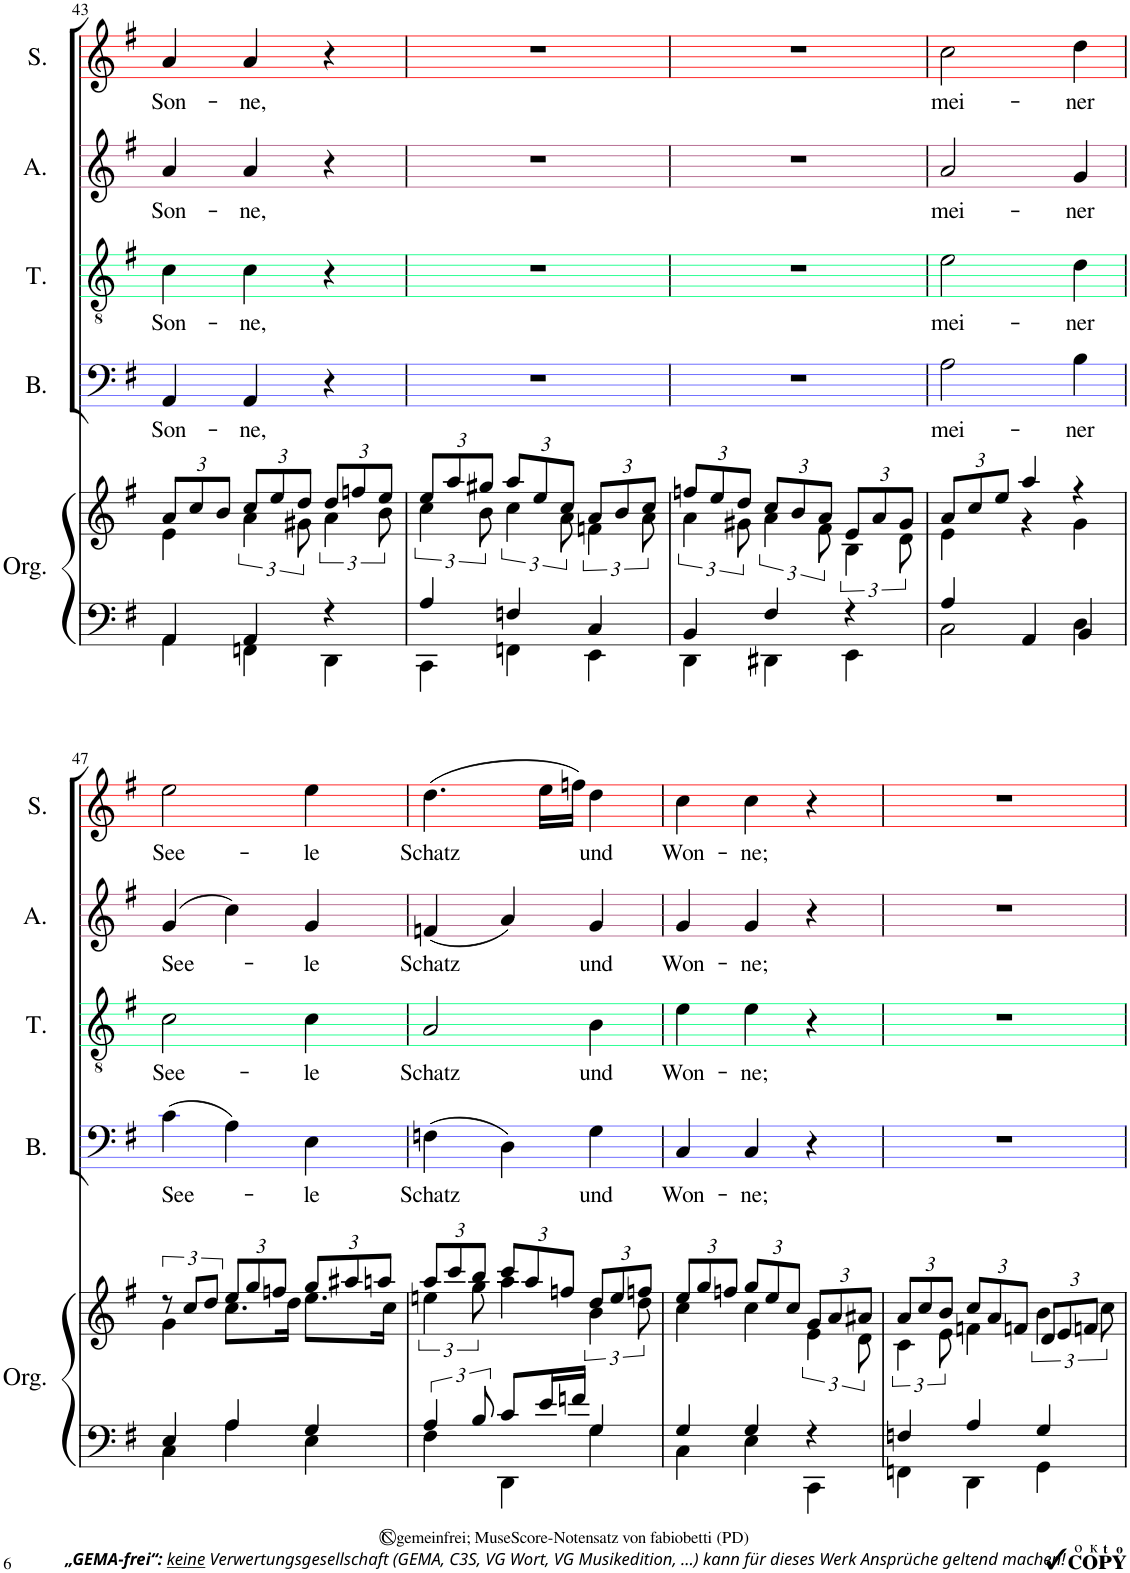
**kern	**kern	**kern	**text	**kern	**text	**kern	**text	**kern	**text
*part5	*part5	*part4	*part4	*part3	*part3	*part2	*part2	*part1	*part1
*staff6	*staff5	*staff4	*staff4	*staff3	*staff3	*staff2	*staff2	*staff1	*staff1
*I"Organ	*	*I"Baß	*	*I"Tenor	*	*I"Alt	*	*I"Sopran	*
*I'Org.	*	*I'B.	*	*I'T.	*	*I'A.	*	*I'S.	*
!!LO:PB:g=z
*clefF4	*clefG2	*clefF4	*	*clefGv2	*	*clefG2	*	*clefG2	*
*k[f#]	*k[f#]	*k[f#]	*	*k[f#]	*	*k[f#]	*	*k[f#]	*
*M3/4	*M3/4	*M3/4	*	*M3/4	*	*M3/4	*	*M3/4	*
=43	=43	=43	=43	=43	=43	=43	=43	=43	=43
*^	*	*	*	*	*	*	*	*	*
*	*	*Xbrackettup	*	*	*	*	*	*	*	*
*	*	*^	*	*	*	*	*	*	*	*
!	!	!	!	!	!LO:LY:b	!	!LO:LY:b	!	!LO:LY:b	!	!LO:LY:b
4AA/	4AA\	12a/L	4e\	4AA/	Son-	4c\	Son-	4a/	Son-	4a/	Son-
.	.	12cc/	.	.	.	.	.	.	.	.	.
.	.	12b/J	.	.	.	.	.	.	.	.	.
*	*	*	*brackettup	*	*	*	*	*	*	*	*
!	!	!	!	!	!LO:LY:b	!	!LO:LY:b	!	!LO:LY:b	!	!LO:LY:b
4AA/	4FFn\	12cc/L	6a\	4AA/	-ne,	4c\	-ne,	4a/	-ne,	4a/	-ne,
.	.	12ee/	.	.	.	.	.	.	.	.	.
.	.	12dd/J	12g#X\	.	.	.	.	.	.	.	.
*	*	*Xbrackettup	*brackettup	*	*	*	*	*	*	*	*
4r	4DD\	12dd/L	6a\	4r	.	4r	.	4r	.	4r	.
.	.	12ffn/	.	.	.	.	.	.	.	.	.
.	.	12ee/J	12b\	.	.	.	.	.	.	.	.
=44	=44	=44	=44	=44	=44	=44	=44	=44	=44	=44	=44
*	*	*Xbrackettup	*brackettup	*	*	*	*	*	*	*	*
4A/	4CC\	12ee/L	6cc\	2.r	.	2.r	.	2.r	.	2.r	.
.	.	12aa/	.	.	.	.	.	.	.	.	.
.	.	12gg#X/J	12b\	.	.	.	.	.	.	.	.
*	*	*Xbrackettup	*brackettup	*	*	*	*	*	*	*	*
4Fn/	4FFn\	12aa/L	6cc\	.	.	.	.	.	.	.	.
.	.	12ee/	.	.	.	.	.	.	.	.	.
.	.	12cc/J	12a\	.	.	.	.	.	.	.	.
*	*	*Xbrackettup	*brackettup	*	*	*	*	*	*	*	*
4C/	4EE\	12a/L	6fn\	.	.	.	.	.	.	.	.
.	.	12b/	.	.	.	.	.	.	.	.	.
.	.	12cc/J	12a\	.	.	.	.	.	.	.	.
=45	=45	=45	=45	=45	=45	=45	=45	=45	=45	=45	=45
*	*	*Xbrackettup	*brackettup	*	*	*	*	*	*	*	*
4BB/	4DD\	12ffn/L	6a\	2.r	.	2.r	.	2.r	.	2.r	.
.	.	12ee/	.	.	.	.	.	.	.	.	.
.	.	12dd/J	12g#X\	.	.	.	.	.	.	.	.
*	*	*Xbrackettup	*brackettup	*	*	*	*	*	*	*	*
4F#/	4DD#X\	12cc/L	6a\	.	.	.	.	.	.	.	.
.	.	12b/	.	.	.	.	.	.	.	.	.
.	.	12a/J	12f#\	.	.	.	.	.	.	.	.
*	*	*Xbrackettup	*brackettup	*	*	*	*	*	*	*	*
4r	4EE\	12e/L	6B\	.	.	.	.	.	.	.	.
.	.	12a/	.	.	.	.	.	.	.	.	.
.	.	12g#/J	12d\	.	.	.	.	.	.	.	.
=46	=46	=46	=46	=46	=46	=46	=46	=46	=46	=46	=46
*	*	*Xbrackettup	*	*	*	*	*	*	*	*	*
!	!	!	!	!	!LO:LY:b	!	!LO:LY:b	!	!LO:LY:b	!	!LO:LY:b
4A/	2C\	12a/L	4e\	2A\	mei-	2e\	mei-	2a/	mei-	2cc\	mei-
.	.	12cc/	.	.	.	.	.	.	.	.	.
.	.	12ee/J	.	.	.	.	.	.	.	.	.
4AA/	.	4aa/	4r	.	.	.	.	.	.	.	.
!	!	!	!	!	!LO:LY:b	!	!LO:LY:b	!	!LO:LY:b	!	!LO:LY:b
4BB/	4D\	4r	4g\	4B\	-ner	4d\	-ner	4g/	-ner	4dd\	-ner
!!LO:LB:g=z
=47	=47	=47	=47	=47	=47	=47	=47	=47	=47	=47	=47
*	*	*brackettup	*	*	*	*	*	*	*	*	*
!	!	!	!	!	!LO:LY:b	!	!LO:LY:b	!	!LO:LY:b	!	!LO:LY:b
4E/	4C\	12r	4g\	(4c\	See-	2c\	See-	(4g/	See-	2ee\	See-
.	.	12cc/L	.	.	.	.	.	.	.	.	.
.	.	12dd/J	.	.	.	.	.	.	.	.	.
*	*	*Xbrackettup	*	*	*	*	*	*	*	*	*
4A/	4A\	12ee/L	8.cc\L	4A\)	.	.	.	4cc\)	.	.	.
.	.	12gg/	.	.	.	.	.	.	.	.	.
.	.	12ffn/J	.	.	.	.	.	.	.	.	.
.	.	.	16dd\Jk	.	.	.	.	.	.	.	.
!	!	!	!	!	!LO:LY:b	!	!LO:LY:b	!	!LO:LY:b	!	!LO:LY:b
4G/	4E\	12gg/L	8.ee\L	4E\	-le	4c\	-le	4g/	-le	4ee\	-le
.	.	12aa#X/	.	.	.	.	.	.	.	.	.
.	.	12aan/J	.	.	.	.	.	.	.	.	.
.	.	.	16cc\Jk	.	.	.	.	.	.	.	.
=48	=48	=48	=48	=48	=48	=48	=48	=48	=48	=48	=48
*	*	*	*brackettup	*	*	*	*	*	*	*	*
!	!	!	!	!	!LO:LY:b	!	!LO:LY:b	!	!LO:LY:b	!	!LO:LY:b
6A/	4F#\	12aa/L	6een\	(4Fn\	Schatz	2A/	Schatz	(4fn/	Schatz	(4.dd\	Schatz
.	.	12ccc/	.	.	.	.	.	.	.	.	.
12B/	.	12bb/J	12gg\	.	.	.	.	.	.	.	.
*	*	*Xbrackettup	*	*	*	*	*	*	*	*	*
8c/L	4DD\	12ccc/L	4aa\	4D\)	.	.	.	4a/)	.	.	.
.	.	12aa/	.	.	.	.	.	.	.	.	.
16e/L	.	.	.	.	.	.	.	.	.	16ee\LL	.
.	.	12ffn/J	.	.	.	.	.	.	.	.	.
16fn/JJ	.	.	.	.	.	.	.	.	.	16ffn\JJ)	.
*	*	*	*brackettup	*	*	*	*	*	*	*	*
!	!	!	!	!	!LO:LY:b	!	!LO:LY:b	!	!LO:LY:b	!	!LO:LY:b
4G/	4G\	12dd/L	6b\	4G\	und	4B\	und	4g/	und	4dd\	und
.	.	12ee/	.	.	.	.	.	.	.	.	.
.	.	12ffn/J	12dd\	.	.	.	.	.	.	.	.
=49	=49	=49	=49	=49	=49	=49	=49	=49	=49	=49	=49
*	*	*Xbrackettup	*	*	*	*	*	*	*	*	*
!	!	!	!	!	!LO:LY:b	!	!LO:LY:b	!	!LO:LY:b	!	!LO:LY:b
4G/	4C\	12ee/L	4cc\	4C/	Won-	4e\	Won-	4g/	Won-	4cc\	Won-
.	.	12gg/	.	.	.	.	.	.	.	.	.
.	.	12ffn/J	.	.	.	.	.	.	.	.	.
!	!	!	!	!	!LO:LY:b	!	!LO:LY:b	!	!LO:LY:b	!	!LO:LY:b
4G/	4E\	12gg/L	4cc\	4C/	-ne;	4e\	-ne;	4g/	-ne;	4cc\	-ne;
.	.	12ee/	.	.	.	.	.	.	.	.	.
.	.	12cc/J	.	.	.	.	.	.	.	.	.
*	*	*	*brackettup	*	*	*	*	*	*	*	*
4r	4CC\	12g/L	6e\	4r	.	4r	.	4r	.	4r	.
.	.	12a/	.	.	.	.	.	.	.	.	.
.	.	12a#X/J	12d\	.	.	.	.	.	.	.	.
=50	=50	=50	=50	=50	=50	=50	=50	=50	=50	=50	=50
*	*	*Xbrackettup	*brackettup	*	*	*	*	*	*	*	*
4Fn/	4FFn\	12a/L	6c\	2.r	.	2.r	.	2.r	.	2.r	.
.	.	12cc/	.	.	.	.	.	.	.	.	.
.	.	12b/J	12e\	.	.	.	.	.	.	.	.
*	*	*Xbrackettup	*	*	*	*	*	*	*	*	*
4A/	4DD\	12cc/L	4fn\	.	.	.	.	.	.	.	.
.	.	12a/	.	.	.	.	.	.	.	.	.
.	.	12fn/J	.	.	.	.	.	.	.	.	.
*	*	*	*brackettup	*	*	*	*	*	*	*	*
4G/	4GG\	12d/L	6b\	.	.	.	.	.	.	.	.
.	.	12e/	.	.	.	.	.	.	.	.	.
.	.	12fn/J	12cc\	.	.	.	.	.	.	.	.
*v	*v	*	*	*	*	*	*	*	*	*	*
*	*v	*v	*	*	*	*	*	*	*	*
=	=	=	=	=	=	=	=	=	=
*-	*-	*-	*-	*-	*-	*-	*-	*-	*-
